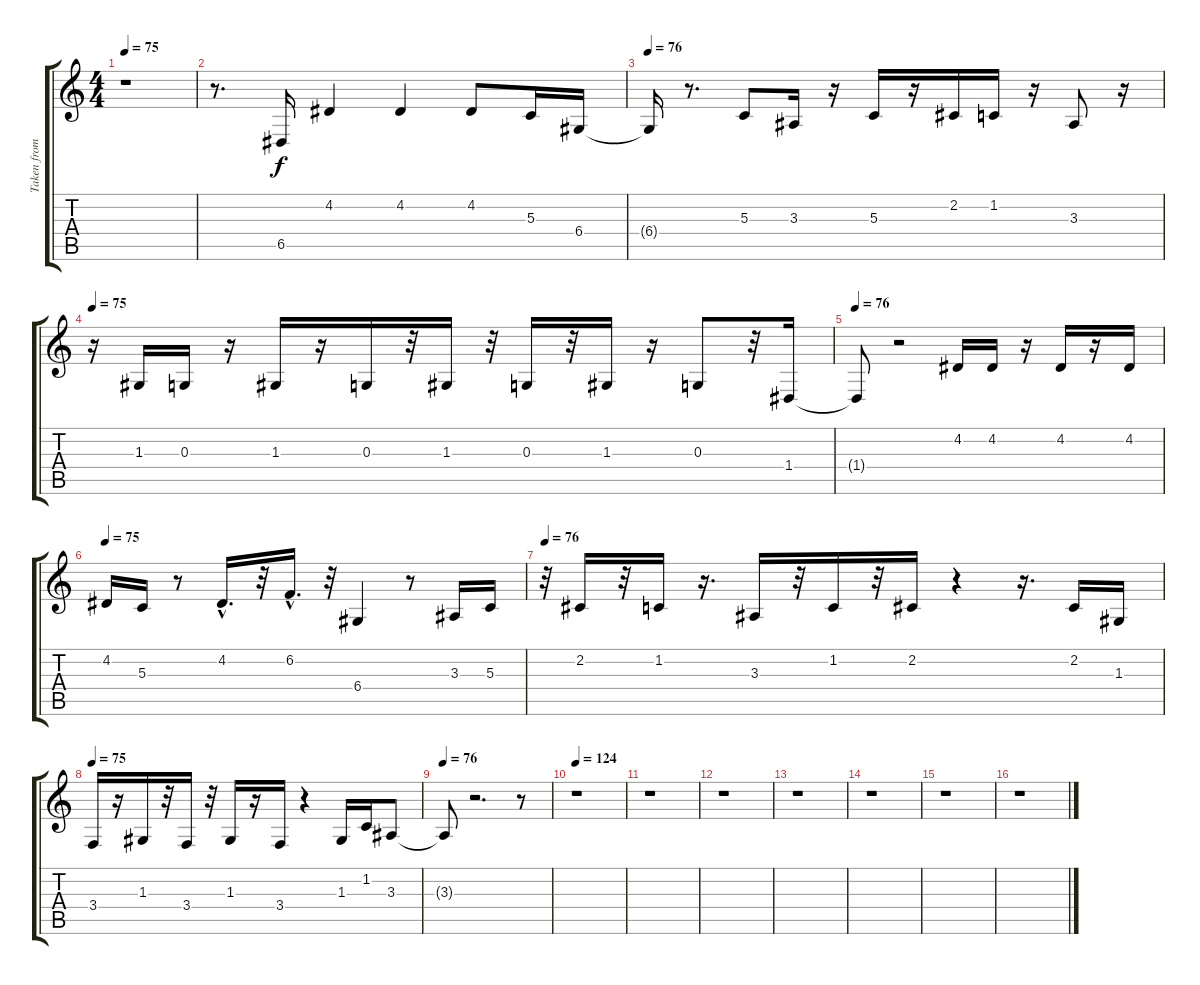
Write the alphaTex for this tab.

\track ("Taken from the film" "Taken from") {instrument fx4atmosphere}
\staff {score tabs}
\tuning (E4 B3 G3 D3 A2 E2) {hide}
\ts (4 4)
\tempo 75
\clef g2
\ks c
r.1{dy f instrument fx4atmosphere} |
r.8{d} 6.5.16 4.2.4 4.2.4 4.2.8 5.3.16 6.4.16 |
\tempo 76
6.4{t}.16 r.8{d} 5.3.8 3.3.16 r.16 5.3.16 r.16 2.2.16 1.2.16 r.16 3.3.8 r.16 |
\tempo 75
r.16 1.3.16 0.3.16 r.16 1.3.16 r.16 0.3.16 r.32 1.3.16 r.32 0.3.16 r.32 1.3.16 r.16 0.3.8 r.32 1.4.16 |
\tempo 76
1.4{t}.8 r.2 4.2.16 4.2.16 r.16 4.2.16 r.16 4.2.16 |
\tempo 75
4.2.16 5.3.16 r.8 4.2{hac}.16{d} r.32 6.2{hac}.16{d} r.32 6.4.4 r.8 3.3.16 5.3.16 |
\tempo 76
r.32 2.2.16 r.32 1.2.16 r.16{d} 3.3.16 r.32 1.2.16 r.32 2.2.16 r.4 r.16{d} 2.2.16 1.3.16 |
\tempo 75
3.4.16 r.16 1.3.16 r.32 3.4.16 r.32 1.3.16 r.16 3.4.16 r.4 1.3.16 1.2.16 3.3.8 |
\tempo 76
3.3{t}.8 r.2{d} r.8 |
\tempo 124
r.1 |
r.1 |
r.1 |
r.1 |
r.1 |
r.1 |
r.1
